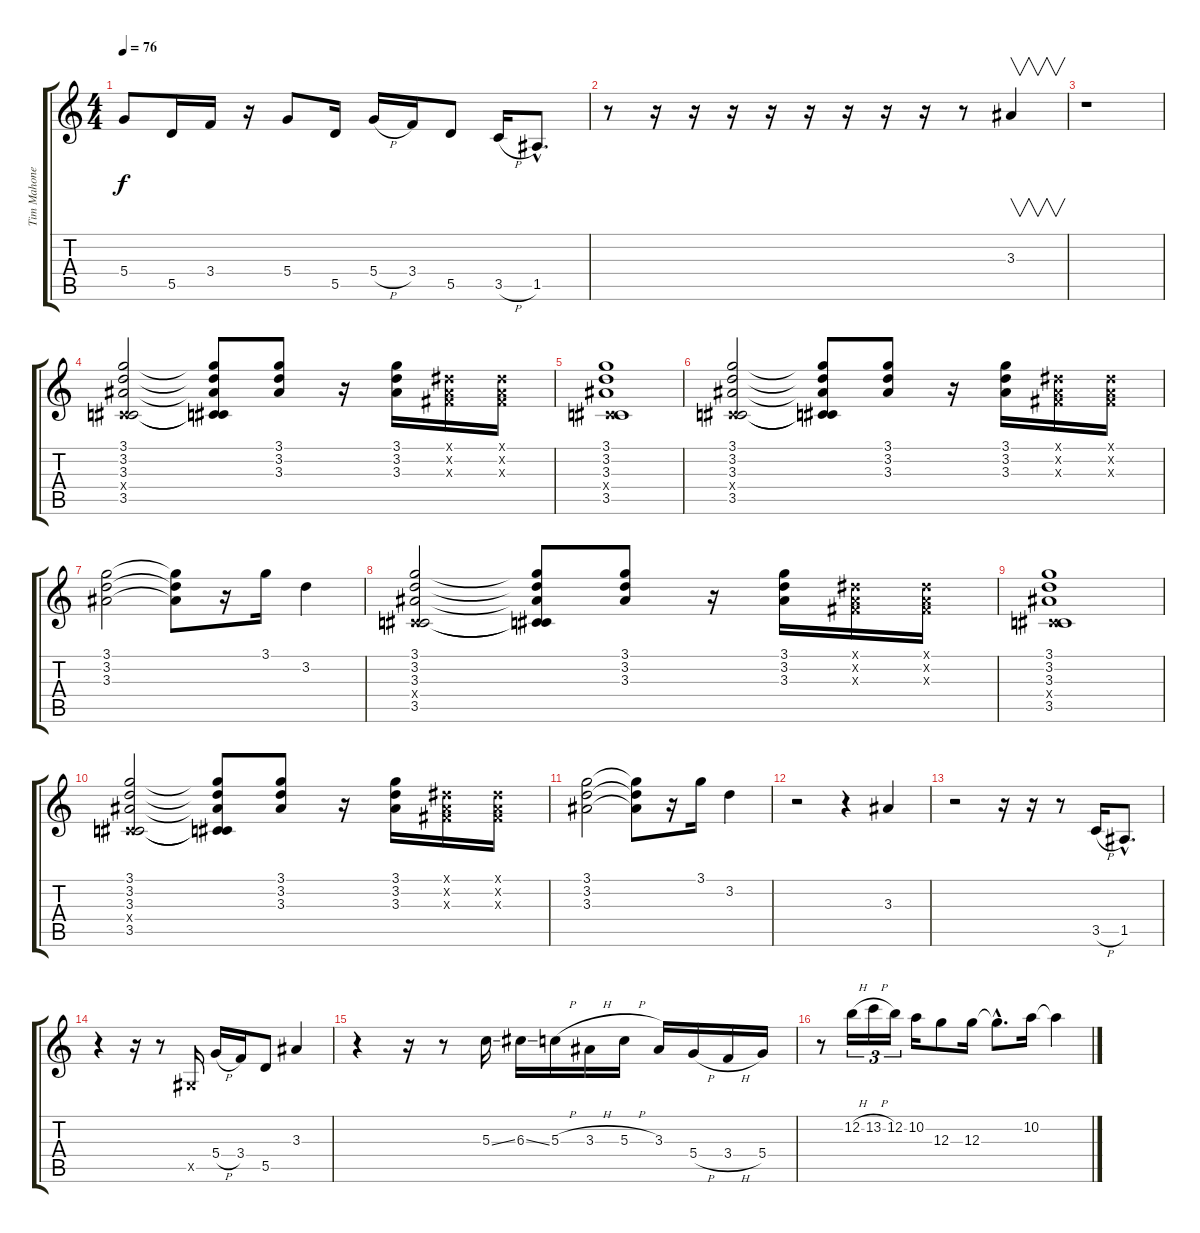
\track ("Tim Mahoney (clean)" "Tim Mahone") {instrument electricguitarclean}
\staff {score tabs}
\tuning (E4 B3 G3 D3 A2 E2) {hide}
\ts (4 4)
\tempo 76
\clef g2
\ks c
5.4.8{dy f} 5.5.16 3.4.16 r.16 5.4.8 5.5.16 5.4{h}.16 3.4.16 5.5.8 3.5{h}.16 1.5{hac}.8{d} |
r.8 r.16 r.16 r.16 r.16 r.16 r.16 r.16 r.16 r.8 3.3.4{v} |
r.1 |
(3.1 3.2 3.3 -1.4{x} 3.5).2 (3.1{t} 3.2{t} 3.3{t} -1.4{t} 3.5{t}).8 (3.1 3.2 3.3).8 r.16 (3.1 3.2 3.3).16 (-1.1{x} -1.2{x} -1.3{x}).16 (-1.1{x} -1.2{x} -1.3{x}).16 |
(3.1 3.2 3.3 -1.4{x} 3.5).1 |
(3.1 3.2 3.3 -1.4{x} 3.5).2 (3.1{t} 3.2{t} 3.3{t} -1.4{t} 3.5{t}).8 (3.1 3.2 3.3).8 r.16 (3.1 3.2 3.3).16 (-1.1{x} -1.2{x} -1.3{x}).16 (-1.1{x} -1.2{x} -1.3{x}).16 |
(3.1 3.2 3.3).2 (3.1{t} 3.2{t} 3.3{t}).8 r.16 3.1.16 3.2.4 |
(3.1 3.2 3.3 -1.4{x} 3.5).2 (3.1{t} 3.2{t} 3.3{t} -1.4{t} 3.5{t}).8 (3.1 3.2 3.3).8 r.16 (3.1 3.2 3.3).16 (-1.1{x} -1.2{x} -1.3{x}).16 (-1.1{x} -1.2{x} -1.3{x}).16 |
(3.1 3.2 3.3 -1.4{x} 3.5).1 |
(3.1 3.2 3.3 -1.4{x} 3.5).2 (3.1{t} 3.2{t} 3.3{t} -1.4{t} 3.5{t}).8 (3.1 3.2 3.3).8 r.16 (3.1 3.2 3.3).16 (-1.1{x} -1.2{x} -1.3{x}).16 (-1.1{x} -1.2{x} -1.3{x}).16 |
(3.1 3.2 3.3).2 (3.1{t} 3.2{t} 3.3{t}).8 r.16 3.1.16 3.2.4 |
r.2 r.4 3.3.4 |
r.2 r.16 r.16 r.8 3.5{h}.16 1.5{hac}.8{d} |
r.4 r.16 r.8 -1.5{x}.16 5.4{h}.16 3.4.16 5.5.8 3.3.4 |
r.4 r.16 r.8 5.3{ss}.16 6.3{ss}.16 5.3{h}.16 3.3{h}.16 5.3{h}.16 3.3.16 5.4{h}.16 3.4{h}.16 5.4.16 |
r.8 12.2{h}.16{tu (3 2)} 13.2{h}.16{tu (3 2)} 12.2.16{tu (3 2)} 10.2.16 12.3.8 12.3.16 12.3{hac t}.8{d} 10.2.16 10.2{t}.4
